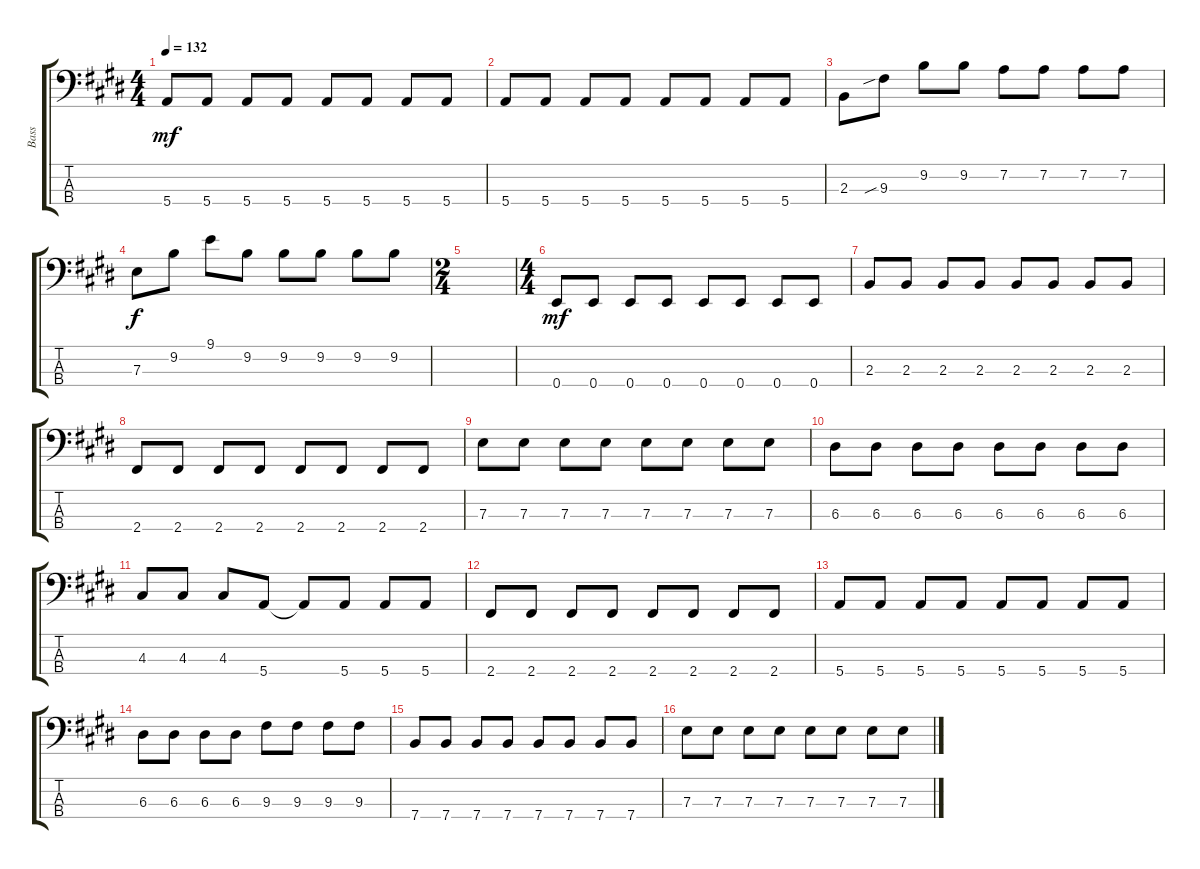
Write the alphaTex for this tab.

\track ("Bass" "Bass") {instrument electricbassfinger}
\staff {score tabs}
\tuning (G2 D2 A1 E1) {hide}
\ts (4 4)
\tempo 132
\clef f4
\ks e
5.4.8{dy mf} 5.4.8 5.4.8 5.4.8 5.4.8 5.4.8 5.4.8 5.4.8 |
5.4.8 5.4.8 5.4.8 5.4.8 5.4.8 5.4.8 5.4.8 5.4.8 |
2.3.8 9.3{sib}.8 9.2.8 9.2.8 7.2.8 7.2.8 7.2.8 7.2.8 |
7.3.8{dy f} 9.2.8 9.1.8 9.2.8 9.2.8 9.2.8 9.2.8 9.2.8 |
\ts (2 4)
|
\ts (4 4)
0.4.8{dy mf} 0.4.8 0.4.8 0.4.8 0.4.8 0.4.8 0.4.8 0.4.8 |
2.3.8 2.3.8 2.3.8 2.3.8 2.3.8 2.3.8 2.3.8 2.3.8 |
2.4.8 2.4.8 2.4.8 2.4.8 2.4.8 2.4.8 2.4.8 2.4.8 |
7.3.8 7.3.8 7.3.8 7.3.8 7.3.8 7.3.8 7.3.8 7.3.8 |
6.3.8 6.3.8 6.3.8 6.3.8 6.3.8 6.3.8 6.3.8 6.3.8 |
4.3.8 4.3.8 4.3.8 5.4.8 5.4{t}.8 5.4.8 5.4.8 5.4.8 |
2.4.8 2.4.8 2.4.8 2.4.8 2.4.8 2.4.8 2.4.8 2.4.8 |
5.4.8 5.4.8 5.4.8 5.4.8 5.4.8 5.4.8 5.4.8 5.4.8 |
6.3.8 6.3.8 6.3.8 6.3.8 9.3.8 9.3.8 9.3.8 9.3.8 |
7.4.8 7.4.8 7.4.8 7.4.8 7.4.8 7.4.8 7.4.8 7.4.8 |
7.3.8 7.3.8 7.3.8 7.3.8 7.3.8 7.3.8 7.3.8 7.3.8
